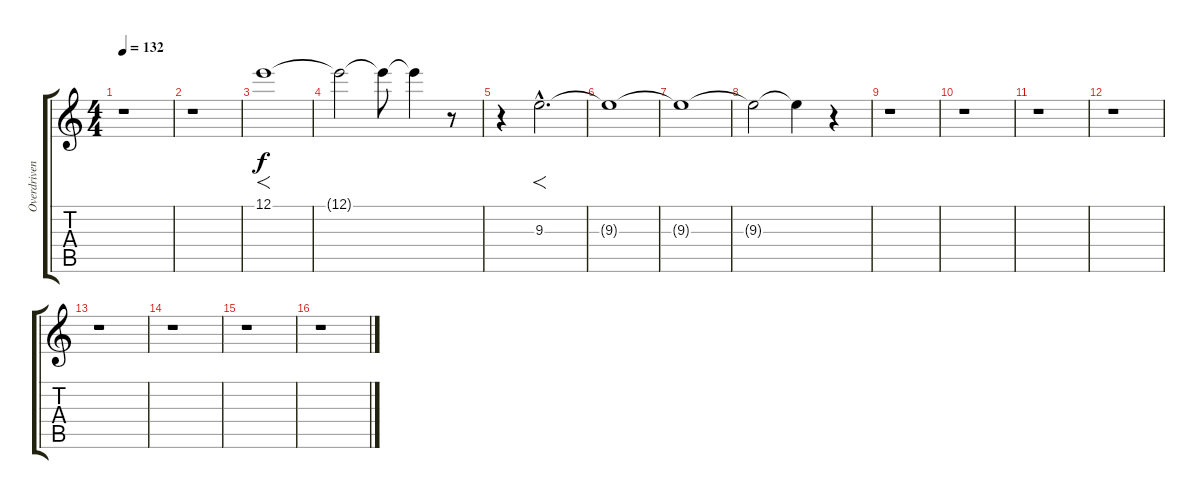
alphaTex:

\track ("Overdriven Guitar" "Overdriven") {instrument overdrivenguitar}
\staff {score tabs}
\tuning (E4 B3 G3 D3 A2 E2) {hide}
\ts (4 4)
\tempo 132
\clef g2
\ks c
r.1{dy f instrument overdrivenguitar} |
r.1 |
12.1.1{f} |
12.1{t}.2 12.1{t}.8 12.1{t}.4 r.8 |
r.4 9.3{hac}.2{f d} |
9.3{t}.1 |
9.3{t}.1 |
9.3{t}.2 9.3{t}.4 r.4 |
r.1 |
r.1 |
r.1 |
r.1 |
r.1 |
r.1 |
r.1 |
r.1
